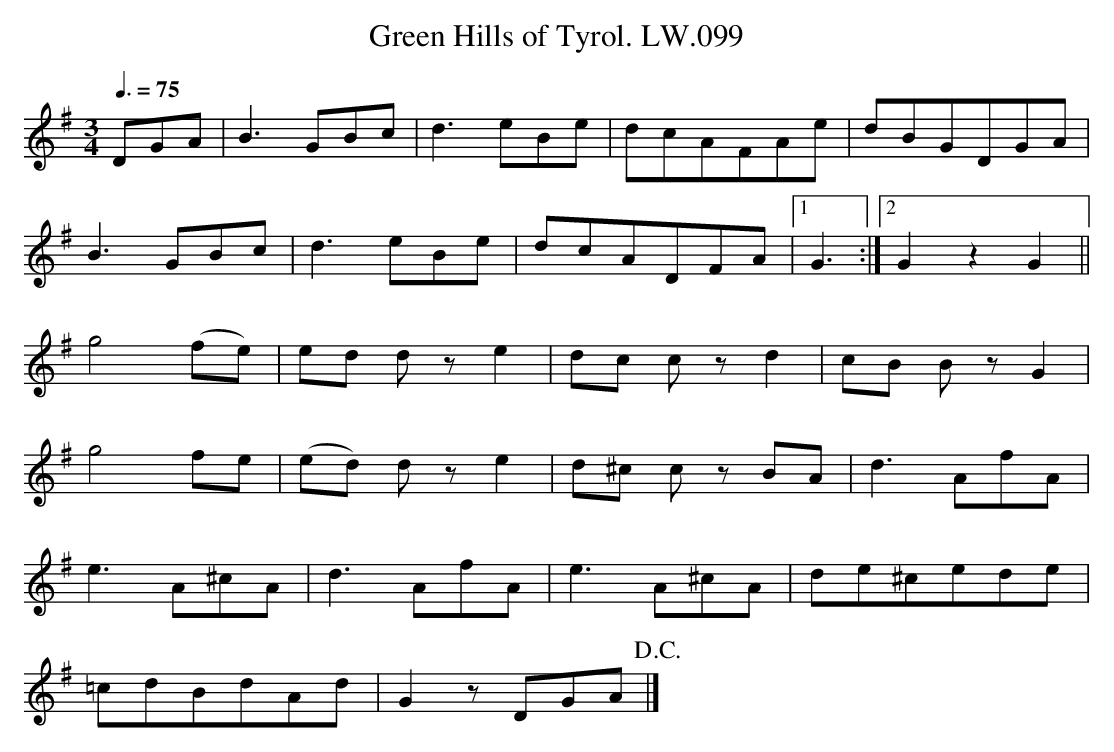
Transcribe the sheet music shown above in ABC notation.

X:1
T:Green Hills of Tyrol. LW.099
M:3/4
L:1/8
Q:3/8=75
K:G
DGA | B3 GBc | d3 eBe | dcAFAe | dBGDGA |
B3 GBc | d3 eBe | dcADFA |1 G3:|2 G2 z2 G2 ||
g4(fe) | ed dz e2 | dc cz d2 | cB Bz G2 |
g4fe | (ed) dz e2 | d^c cz BA | d3 AfA |
e3 A^cA | d3 AfA | e3 A^cA | de^cede |
=cdBdAd | G2 zDGA!D.C.!|]
